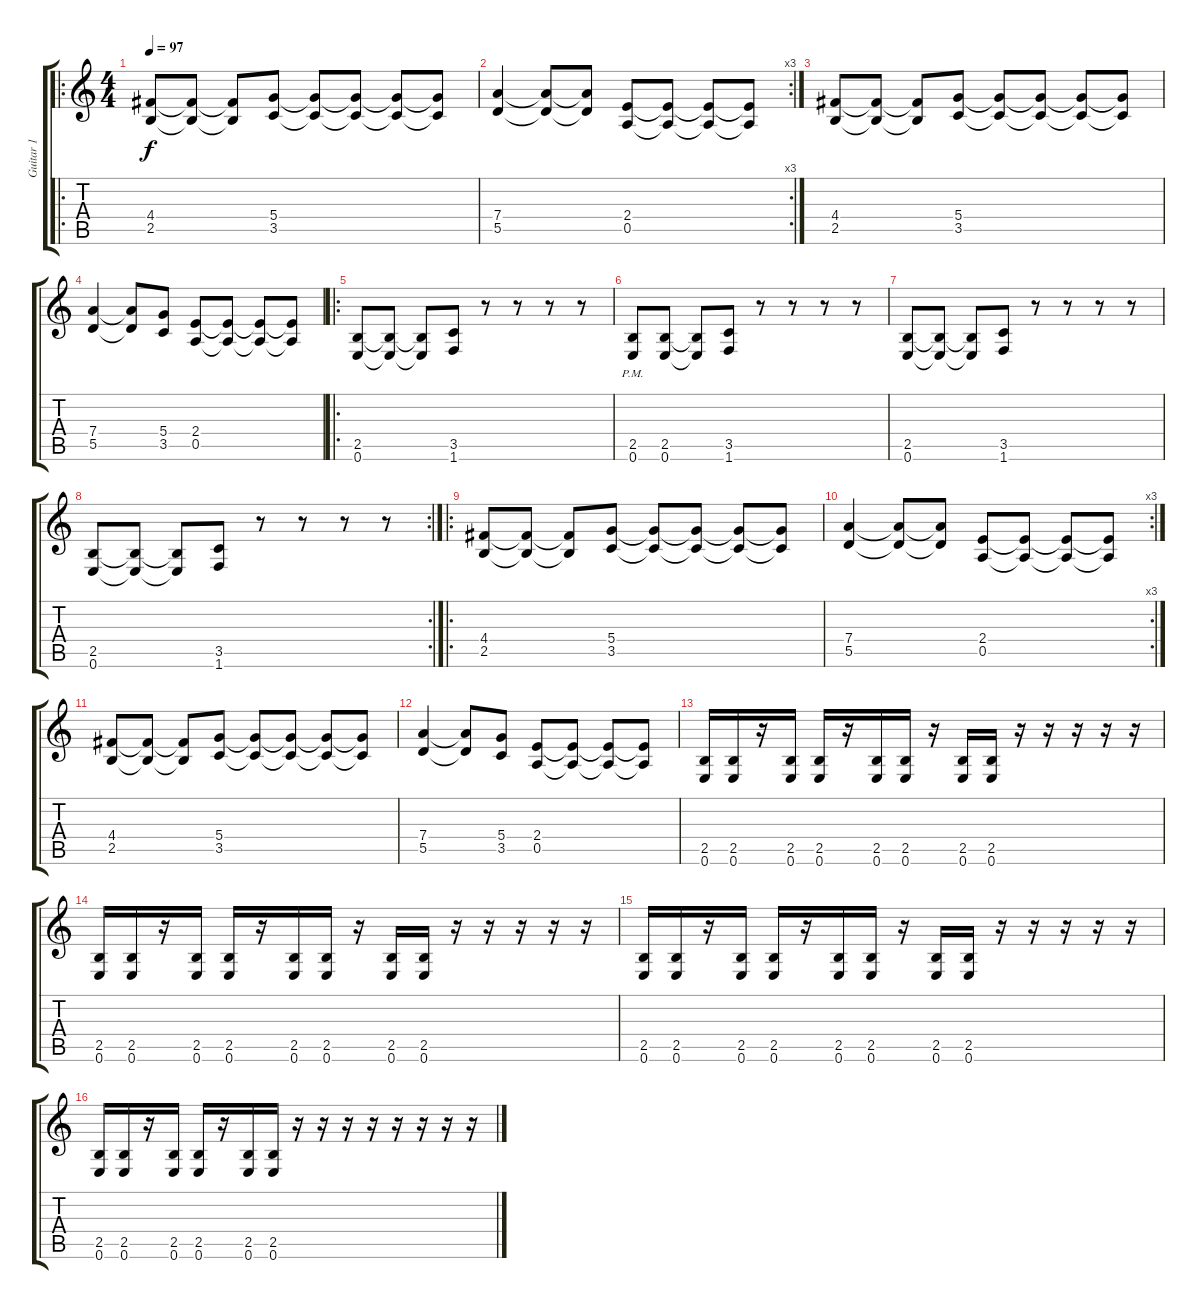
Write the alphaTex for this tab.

\track ("Guitar 1" "Guitar 1") {instrument overdrivenguitar}
\staff {score tabs}
\tuning (E4 B3 G3 D3 A2 E2) {hide}
\ro
\ts (4 4)
\tempo 97
\clef g2
\ks c
(4.4 2.5).8{dy f} (4.4{t} 2.5{t}).8 (4.4{t} 2.5{t}).8 (5.4 3.5).8 (5.4{t} 3.5{t}).8 (5.4{t} 3.5{t}).8 (5.4{t} 3.5{t}).8 (5.4{t} 3.5{t}).8 |
\rc 3
(7.4 5.5).4 (7.4{t} 5.5{t}).8 (7.4{t} 5.5{t}).8 (2.4 0.5).8 (2.4{t} 0.5{t}).8 (2.4{t} 0.5{t}).8 (2.4{t} 0.5{t}).8 |
(4.4 2.5).8 (4.4{t} 2.5{t}).8 (4.4{t} 2.5{t}).8 (5.4 3.5).8 (5.4{t} 3.5{t}).8 (5.4{t} 3.5{t}).8 (5.4{t} 3.5{t}).8 (5.4{t} 3.5{t}).8 |
(7.4 5.5).4 (7.4{t} 5.5{t}).8 (5.4 3.5).8 (2.4 0.5).8 (2.4{t} 0.5{t}).8 (2.4{t} 0.5{t}).8 (2.4{t} 0.5{t}).8 |
\ro
(2.5 0.6).8 (2.5{t} 0.6{t}).8 (2.5{t} 0.6{t}).8 (3.5 1.6).8 r.8 r.8 r.8 r.8 |
(2.5{pm} 0.6{pm}).8 (2.5 0.6).8 (2.5{t} 0.6{t}).8 (3.5 1.6).8 r.8 r.8 r.8 r.8 |
(2.5 0.6).8 (2.5{t} 0.6{t}).8 (2.5{t} 0.6{t}).8 (3.5 1.6).8 r.8 r.8 r.8 r.8 |
\rc 2
(2.5 0.6).8 (2.5{t} 0.6{t}).8 (2.5{t} 0.6{t}).8 (3.5 1.6).8 r.8 r.8 r.8 r.8 |
\ro
(4.4 2.5).8 (4.4{t} 2.5{t}).8 (4.4{t} 2.5{t}).8 (5.4 3.5).8 (5.4{t} 3.5{t}).8 (5.4{t} 3.5{t}).8 (5.4{t} 3.5{t}).8 (5.4{t} 3.5{t}).8 |
\rc 3
(7.4 5.5).4 (7.4{t} 5.5{t}).8 (7.4{t} 5.5{t}).8 (2.4 0.5).8 (2.4{t} 0.5{t}).8 (2.4{t} 0.5{t}).8 (2.4{t} 0.5{t}).8 |
(4.4 2.5).8 (4.4{t} 2.5{t}).8 (4.4{t} 2.5{t}).8 (5.4 3.5).8 (5.4{t} 3.5{t}).8 (5.4{t} 3.5{t}).8 (5.4{t} 3.5{t}).8 (5.4{t} 3.5{t}).8 |
(7.4 5.5).4 (7.4{t} 5.5{t}).8 (5.4 3.5).8 (2.4 0.5).8 (2.4{t} 0.5{t}).8 (2.4{t} 0.5{t}).8 (2.4{t} 0.5{t}).8 |
(2.5 0.6).16 (2.5 0.6).16 r.16 (2.5 0.6).16 (2.5 0.6).16 r.16 (2.5 0.6).16 (2.5 0.6).16 r.16 (2.5 0.6).16 (2.5 0.6).16 r.16 r.16 r.16 r.16 r.16 |
(2.5 0.6).16 (2.5 0.6).16 r.16 (2.5 0.6).16 (2.5 0.6).16 r.16 (2.5 0.6).16 (2.5 0.6).16 r.16 (2.5 0.6).16 (2.5 0.6).16 r.16 r.16 r.16 r.16 r.16 |
(2.5 0.6).16 (2.5 0.6).16 r.16 (2.5 0.6).16 (2.5 0.6).16 r.16 (2.5 0.6).16 (2.5 0.6).16 r.16 (2.5 0.6).16 (2.5 0.6).16 r.16 r.16 r.16 r.16 r.16 |
(2.5 0.6).16 (2.5 0.6).16 r.16 (2.5 0.6).16 (2.5 0.6).16 r.16 (2.5 0.6).16 (2.5 0.6).16 r.16 r.16 r.16 r.16 r.16 r.16 r.16 r.16
